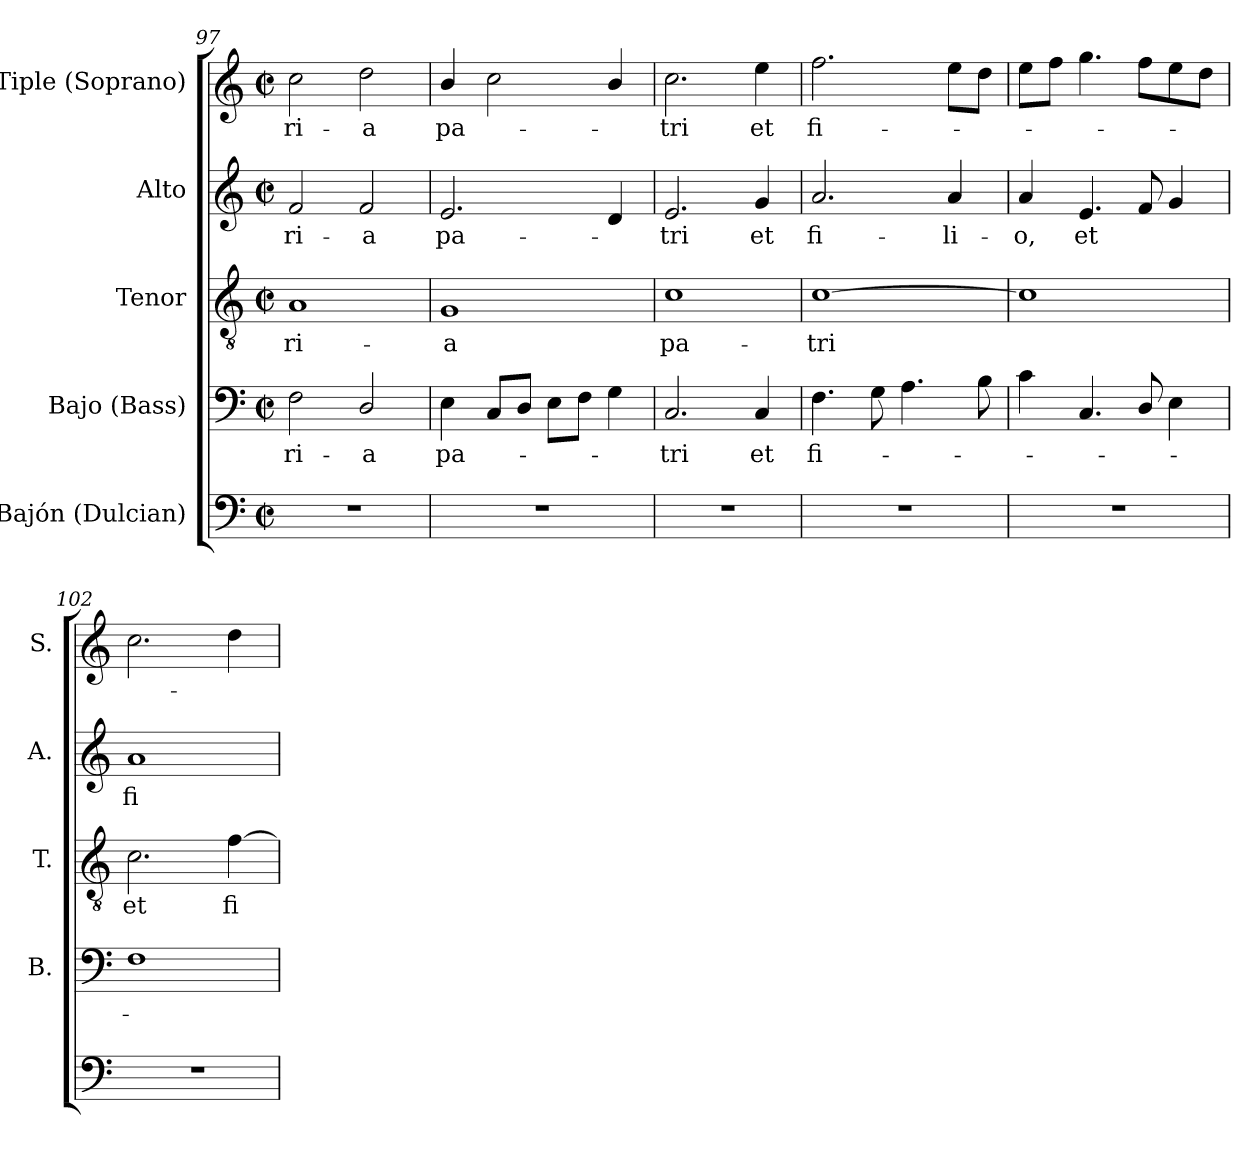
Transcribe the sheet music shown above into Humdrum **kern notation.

**kern	**kern	**text	**kern	**text	**kern	**text	**kern	**text
*part5	*part4	*part4	*part3	*part3	*part2	*part2	*part1	*part1
*staff5	*staff4	*staff4	*staff3	*staff3	*staff2	*staff2	*staff1	*staff1
*I"Bajón (Dulcian)	*I"Bajo (Bass)	*	*I"Tenor	*	*I"Alto	*	*I"Tiple (Soprano)	*
*	*I'B.	*	*I'T.	*	*I'A.	*	*I'S.	*
*clefF4	*clefF4	*	*clefGv2	*	*clefG2	*	*clefG2	*
*	*	*	*ITrd7c12	*	*	*	*	*
*k[]	*k[]	*	*k[]	*	*k[]	*	*k[]	*
*C:	*C:	*	*C:	*	*C:	*	*C:	*
*M2/2	*M2/2	*	*M2/2	*	*M2/2	*	*M2/2	*
*met(c|)	*met(c|)	*	*met(c|)	*	*met(c|)	*	*met(c|)	*
=97	=97	=97	=97	=97	=97	=97	=97	=97
!	!	!LO:LY:b:color=#000000	!	!	!	!	!	!
!	!	!	!	!LO:LY:b:color=#000000	!	!	!	!
!	!	!	!	!	!	!LO:LY:b:color=#000000	!	!
!	!	!	!	!	!	!	!	!LO:LY:b:color=#000000
1r	2Fi\	-ri-	1AAi	-ri-	2fi/	-ri-	2cci\	-ri-
!	!	!LO:LY:b:color=#000000	!	!	!	!	!	!
!	!	!	!	!	!	!LO:LY:b:color=#000000	!	!
!	!	!	!	!	!	!	!	!LO:LY:b:color=#000000
.	2Di/	-a	.	.	2fi/	-a	2ddi\	-a
=98	=98	=98	=98	=98	=98	=98	=98	=98
!	!	!LO:LY:b:color=#000000	!	!	!	!	!	!
!	!	!	!	!LO:LY:b:color=#000000	!	!	!	!
!	!	!	!	!	!	!LO:LY:b:color=#000000	!	!
!	!	!	!	!	!	!	!	!LO:LY:b:color=#000000
1r	4Ei\	pa-	1GGi	-a	2.ei/	pa-	4bi/	pa-
.	8Ci/L	.	.	.	.	.	2cci\	.
.	8Di/J	.	.	.	.	.	.	.
.	8Ei\L	.	.	.	.	.	.	.
.	8Fi\J	.	.	.	.	.	.	.
.	4Gi\	.	.	.	4di/	.	4bi/	.
=99	=99	=99	=99	=99	=99	=99	=99	=99
!	!	!LO:LY:b:color=#000000	!	!	!	!	!	!
!	!	!	!	!LO:LY:b:color=#000000	!	!	!	!
!	!	!	!	!	!	!LO:LY:b:color=#000000	!	!
!	!	!	!	!	!	!	!	!LO:LY:b:color=#000000
1r	2.Ci/	-tri	1Ci	pa-	2.ei/	-tri	2.cci\	-tri
!	!	!LO:LY:b:color=#000000	!	!	!	!	!	!
!	!	!	!	!	!	!LO:LY:b:color=#000000	!	!
!	!	!	!	!	!	!	!	!LO:LY:b:color=#000000
.	4Ci/	et	.	.	4gi/	et	4eei\	et
=100	=100	=100	=100	=100	=100	=100	=100	=100
!	!	!LO:LY:b:color=#000000	!	!	!	!	!	!
!	!	!	!	!LO:LY:b:color=#000000	!	!	!	!
!	!	!	!	!	!	!LO:LY:b:color=#000000	!	!
!	!	!	!	!	!	!	!	!LO:LY:b:color=#000000
1r	4.Fi\	fi-	[1Ci	-tri	2.ai/	fi-	2.ffi\	fi-
.	8Gi\	.	.	.	.	.	.	.
.	4.Ai\	.	.	.	.	.	.	.
!	!	!	!	!	!	!LO:LY:b:color=#000000	!	!
.	.	.	.	.	4ai/	-li-	8eei\L	.
.	8Bi\	.	.	.	.	.	8ddi\J	.
=101	=101	=101	=101	=101	=101	=101	=101	=101
!	!	!	!	!	!	!LO:LY:b:color=#000000	!	!
1r	4ci\	.	1Ci]	.	4ai/	-o,	8eei\L	.
.	.	.	.	.	.	.	8ffi\J	.
!	!	!	!	!	!	!LO:LY:b:color=#000000	!	!
.	4.Ci/	.	.	.	4.ei/	et	4.ggi\	.
.	8Di/	.	.	.	8fi/	.	8ffi\L	.
.	4Ei\	.	.	.	4gi/	.	8eei\	.
.	.	.	.	.	.	.	8ddi\J	.
=102	=102	=102	=102	=102	=102	=102	=102	=102
!	!	!	!	!LO:LY:b:color=#000000	!	!	!	!
!	!	!	!	!	!	!LO:LY:b:color=#000000	!	!
1r	1Fi	.	2.Ci\	et	1ai	fi-	2.cci\	.
!	!	!	!	!LO:LY:b:color=#000000	!	!	!	!
.	.	.	[4Fi\	fi-	.	.	4ddi\	.
=	=	=	=	=	=	=	=	=
*-	*-	*-	*-	*-	*-	*-	*-	*-
